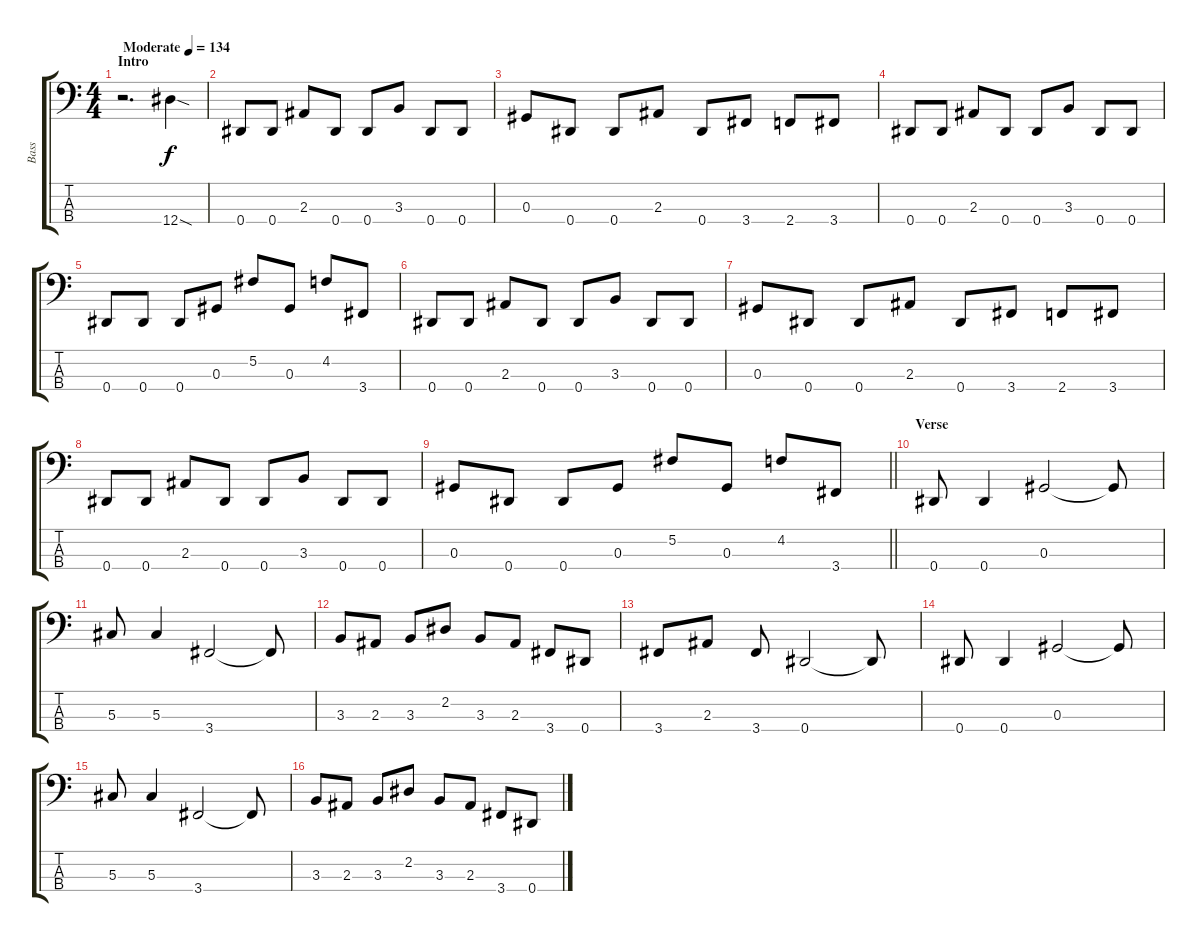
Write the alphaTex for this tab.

\track ("Bass" "Bass") {instrument electricbasspick}
\staff {score tabs}
\tuning (Gb2 Db2 Ab1 Eb1) {hide}
\ts (4 4)
\section ("" "Intro")
\tempo (134 "Moderate")
\clef f4
\ks c
r.2{d dy f instrument electricbasspick} 12.4{sod}.4 |
0.4.8 0.4.8 2.3.8 0.4.8 0.4.8 3.3.8 0.4.8 0.4.8 |
0.3.8 0.4.8 0.4.8 2.3.8 0.4.8 3.4.8 2.4.8 3.4.8 |
0.4.8 0.4.8 2.3.8 0.4.8 0.4.8 3.3.8 0.4.8 0.4.8 |
0.4.8 0.4.8 0.4.8 0.3.8 5.2.8 0.3.8 4.2.8 3.4.8 |
0.4.8 0.4.8 2.3.8 0.4.8 0.4.8 3.3.8 0.4.8 0.4.8 |
0.3.8 0.4.8 0.4.8 2.3.8 0.4.8 3.4.8 2.4.8 3.4.8 |
0.4.8 0.4.8 2.3.8 0.4.8 0.4.8 3.3.8 0.4.8 0.4.8 |
\barLineRight lightlight
0.3.8 0.4.8 0.4.8 0.3.8 5.2.8 0.3.8 4.2.8 3.4.8 |
\section ("" "Verse")
0.4.8 0.4.4 0.3.2 0.3{t}.8 |
5.3.8 5.3.4 3.4.2 3.4{t}.8 |
3.3.8 2.3.8 3.3.8 2.2.8 3.3.8 2.3.8 3.4.8 0.4.8 |
3.4.8 2.3.8 3.4.8 0.4.2 0.4{t}.8 |
0.4.8 0.4.4 0.3.2 0.3{t}.8 |
5.3.8 5.3.4 3.4.2 3.4{t}.8 |
3.3.8 2.3.8 3.3.8 2.2.8 3.3.8 2.3.8 3.4.8 0.4.8
